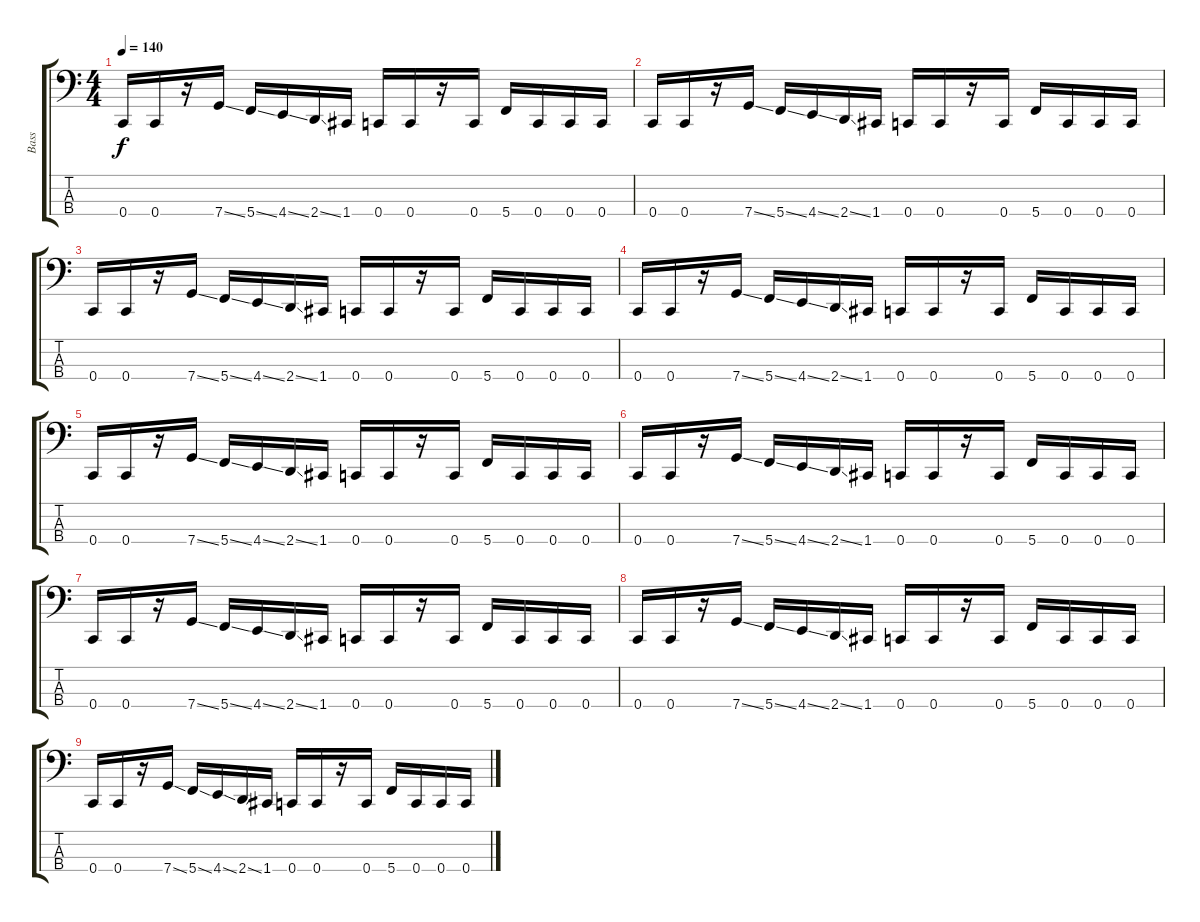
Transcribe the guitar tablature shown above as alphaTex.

\track ("Bass" "Bass") {instrument electricbasspick}
\staff {score tabs}
\tuning (F2 C2 G1 C1) {hide}
\ts (4 4)
\tempo 140
\clef f4
\ks c
0.4.16{dy f} 0.4.16 r.16 7.4{ss}.16 5.4{ss}.16 4.4{ss}.16 2.4{ss}.16 1.4.16 0.4.16 0.4.16 r.16 0.4.16 5.4.16 0.4.16 0.4.16 0.4.16 |
0.4.16 0.4.16 r.16 7.4{ss}.16 5.4{ss}.16 4.4{ss}.16 2.4{ss}.16 1.4.16 0.4.16 0.4.16 r.16 0.4.16 5.4.16 0.4.16 0.4.16 0.4.16 |
0.4.16 0.4.16 r.16 7.4{ss}.16 5.4{ss}.16 4.4{ss}.16 2.4{ss}.16 1.4.16 0.4.16 0.4.16 r.16 0.4.16 5.4.16 0.4.16 0.4.16 0.4.16 |
0.4.16 0.4.16 r.16 7.4{ss}.16 5.4{ss}.16 4.4{ss}.16 2.4{ss}.16 1.4.16 0.4.16 0.4.16 r.16 0.4.16 5.4.16 0.4.16 0.4.16 0.4.16 |
0.4.16 0.4.16 r.16 7.4{ss}.16 5.4{ss}.16 4.4{ss}.16 2.4{ss}.16 1.4.16 0.4.16 0.4.16 r.16 0.4.16 5.4.16 0.4.16 0.4.16 0.4.16 |
0.4.16 0.4.16 r.16 7.4{ss}.16 5.4{ss}.16 4.4{ss}.16 2.4{ss}.16 1.4.16 0.4.16 0.4.16 r.16 0.4.16 5.4.16 0.4.16 0.4.16 0.4.16 |
0.4.16 0.4.16 r.16 7.4{ss}.16 5.4{ss}.16 4.4{ss}.16 2.4{ss}.16 1.4.16 0.4.16 0.4.16 r.16 0.4.16 5.4.16 0.4.16 0.4.16 0.4.16 |
0.4.16 0.4.16 r.16 7.4{ss}.16 5.4{ss}.16 4.4{ss}.16 2.4{ss}.16 1.4.16 0.4.16 0.4.16 r.16 0.4.16 5.4.16 0.4.16 0.4.16 0.4.16 |
0.4.16 0.4.16 r.16 7.4{ss}.16 5.4{ss}.16 4.4{ss}.16 2.4{ss}.16 1.4.16 0.4.16 0.4.16 r.16 0.4.16 5.4.16 0.4.16 0.4.16 0.4.16
